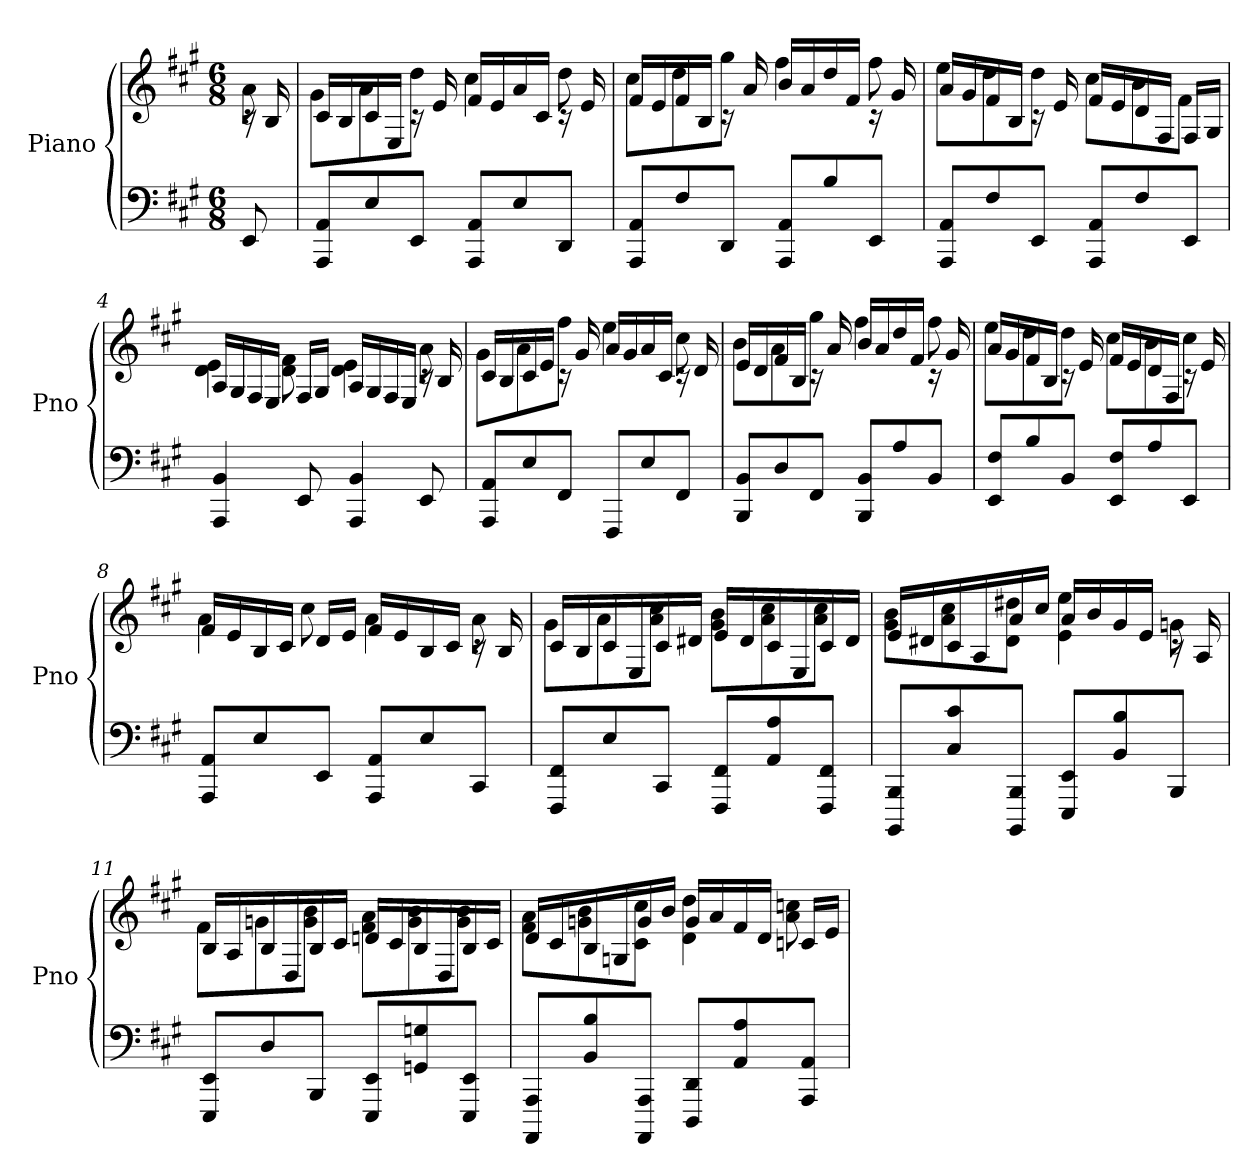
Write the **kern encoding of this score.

**kern	**kern
*part1	*part1
*staff2	*staff1
*I"Piano	*
*I'Pno	*
*clefF4	*clefG2
*k[f#c#g#]	*k[f#c#g#]
*A:	*A:
*M6/8	*M6/8
=	=
*	*^
8EE	16rc	8a
.	16B	.
=1	=1	=1
8AAA 8AAL	16c#LL	8g#L
.	16B	.
8E	16c#	8a
.	16EJJ	.
8EEJ	16rc	8ddJ
.	16e	.
8AAA 8AAL	16f#LL	4cc#
.	16e	.
8E	16a	.
.	16c#JJ	.
8DDJ	16rc	8dd
.	16e	.
=2	=2	=2
8AAA 8AAL	16f#LL	8cc#L
.	16e	.
8F#	16f#	8dd
.	16BJJ	.
8DDJ	16rc	8gg#J
.	16a	.
8AAA 8AAL	16bLL	4ff#
.	16a	.
8B	16dd	.
.	16f#JJ	.
8EEJ	16rc	8ff#
.	16g#	.
=3	=3	=3
8AAA 8AAL	16aLL	8eeL
.	16g#	.
8F#	16f#	8dd
.	16BJJ	.
8EEJ	16rc	8ddJ
.	16e	.
8AAA 8AAL	16f#LL	8cc#L
.	16e	.
8F#	16d	8b
.	16F#JJ	.
8EEJ	16F#LL	8f#J
.	16G#JJ	.
=4	=4	=4
4AAA 4BB	16ALL	4d 4e
.	16G#	.
.	16F#	.
.	16EJJ	.
8EE	16F#LL	8d 8f#
.	16G#JJ	.
4AAA 4BB	16ALL	4d 4e
.	16G#	.
.	16F#	.
.	16EJJ	.
8EE	16rc	8a
.	16B	.
=5	=5	=5
8AAA 8AAL	16c#LL	8g#L
.	16B	.
8E	16c#	8a
.	16eJJ	.
8FF#J	16rc	8ff#J
.	16g#	.
8FFF#L	16aLL	4ee
.	16g#	.
8E	16a	.
.	16c#JJ	.
8FF#J	16rc	8cc#
.	16d	.
=6	=6	=6
8BBB 8BBL	16eLL	8bL
.	16d	.
8D	16f#	8a
.	16BJJ	.
8FF#J	16rc	8gg#J
.	16a	.
8BBB 8BBL	16bLL	4ff#
.	16a	.
8A	16dd	.
.	16f#JJ	.
8BBJ	16rc	8ff#
.	16g#	.
=7	=7	=7
8EE 8F#L	16aLL	8eeL
.	16g#	.
8B	16f#	8dd
.	16BJJ	.
8BBJ	16rc	8ddJ
.	16e	.
8EE 8F#L	16f#LL	8cc#L
.	16e	.
8A	16d	8b
.	16F#JJ	.
8EEJ	16rc	8cc#J
.	16e	.
=8	=8	=8
8AAA 8AAL	16f#LL	4a
.	16e	.
8E	16B	.
.	16c#JJ	.
8EEJ	16dLL	8cc#
.	16eJJ	.
8AAA 8AAL	16f#LL	4a
.	16e	.
8E	16B	.
.	16c#JJ	.
8CC#J	16rc	8a
.	16B	.
=9	=9	=9
8FFF# 8FF#L	16c#LL	8g#L
.	16B	.
8E	16c#	8a
.	16E	.
8CC#J	16c#	8a 8cc#J
.	16d#XJJ	.
8FFF# 8FF#L	16eLL	8g# 8bL
.	16d#	.
8AA 8A	16c#	8a 8cc#
.	16E	.
8FFF# 8FF#J	16c#	8a 8cc#J
.	16d#JJ	.
=10	=10	=10
8BBBB 8BBBL	16eLL	8g# 8bL
.	16d#X	.
8C# 8c#	16c#	8a 8cc#
.	16A	.
8BBBB 8BBBJ	16a	8d# 8dd#XJ
.	16cc#JJ	.
8EEE 8EEL	16aLL	4e 4ee
.	16b	.
8BB 8B	16g#	.
.	16eJJ	.
8BBBJ	16rc	8gn
.	16A	.
=11	=11	=11
8EEE 8EEL	16BLL	8f#L
.	16A	.
8D	16B	8gn
.	16D	.
8BBBJ	16B	8g 8bJ
.	16c#JJ	.
8EEE 8EEL	16dnLL	8f# 8aL
.	16c#	.
8GGn 8Gn	16B	8g 8b
.	16D	.
8EEE 8EEJ	16B	8g 8bJ
.	16c#JJ	.
=12	=12	=12
8AAAA 8AAAL	16dLL	8f# 8aL
.	16c#	.
8BB 8B	16B	8gn 8b
.	16Gn	.
8AAAA 8AAAJ	16g	8c# 8cc#J
.	16bJJ	.
8DDD 8DDL	16gLL	4d 4dd
.	16a	.
8AA 8A	16f#	.
.	16dJJ	.
8AAA 8AAJ	16cnLL	8a 8ccn
.	16eJJ	.
*	*v	*v
=	=
*-	*-
